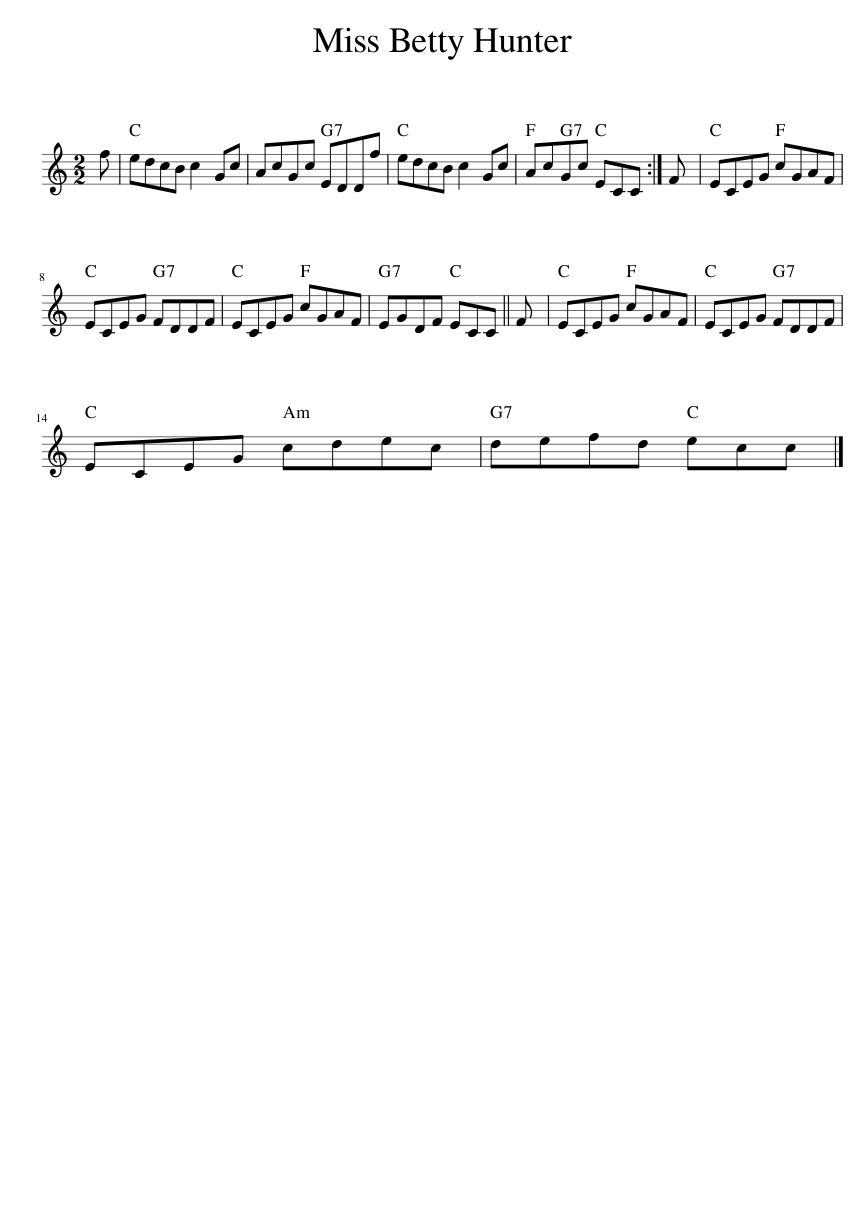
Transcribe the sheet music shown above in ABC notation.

X:1
L:1/8
M:2/2
I:linebreak $
K:C
V:1 treble
V:1
 f | edcB c2 Gc | AcGc EDDf | edcB c2 Gc | AcGc ECC :| %5
 F | ECEG cGAF |$ ECEG FDDF | ECEG cGAF | EGDF ECC || %10
 F | ECEG cGAF | ECEG FDDF |$ ECEG cdec | defd ecc |] %15
